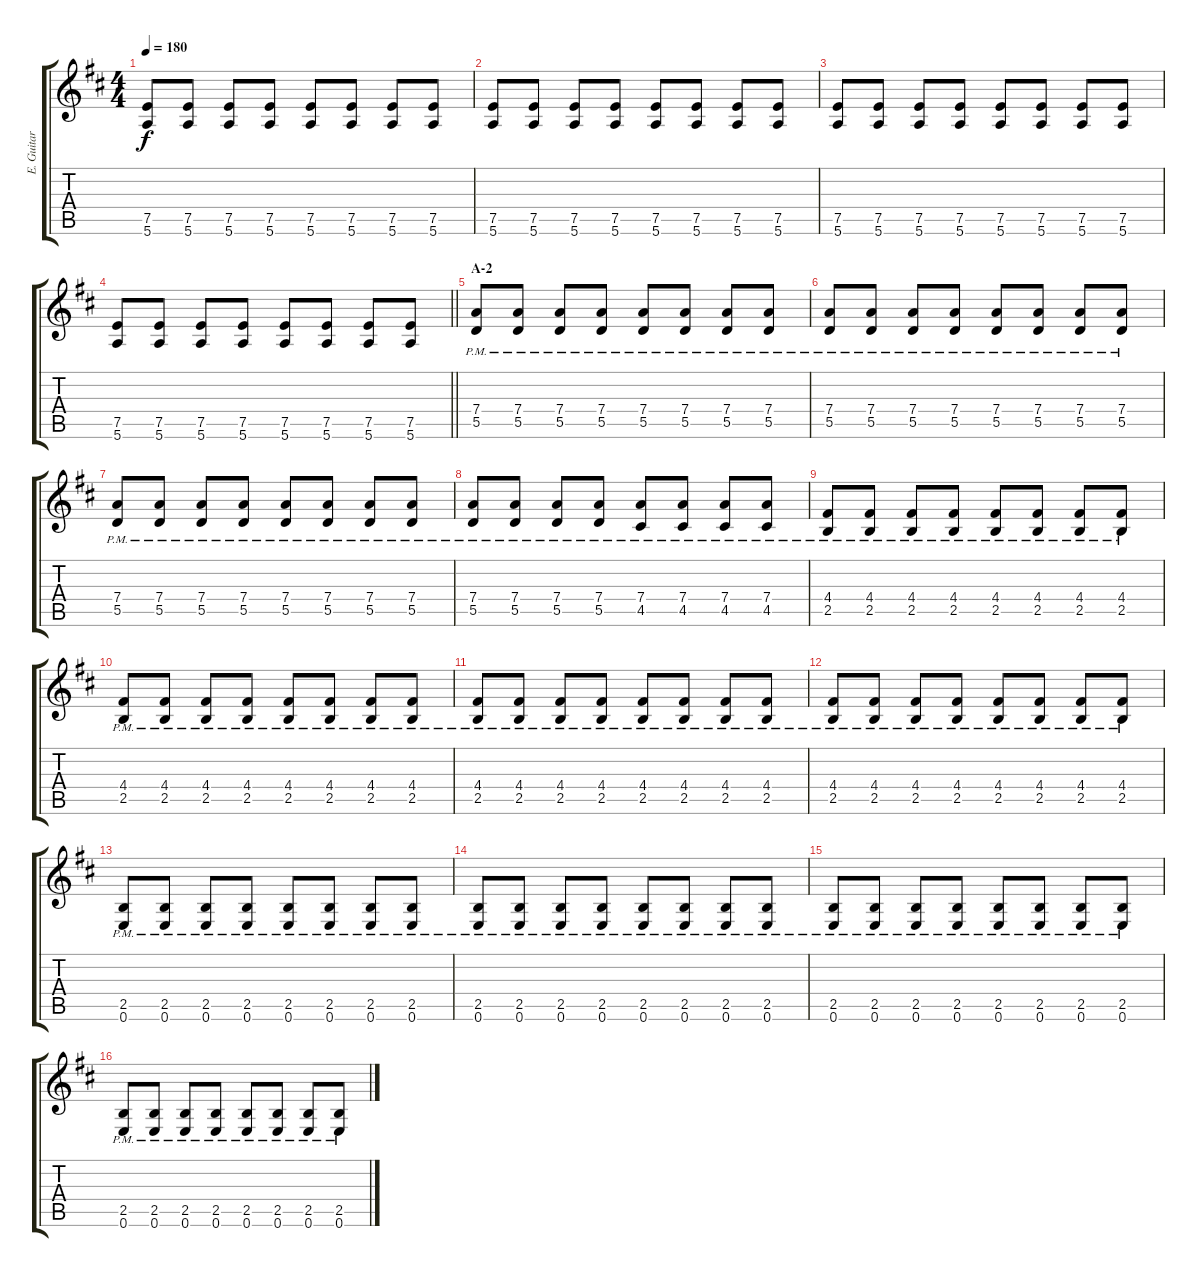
\track ("E. Guitar III" "E. Guitar ") {instrument overdrivenguitar}
\staff {score tabs}
\tuning (E4 B3 G3 D3 A2 E2) {hide}
\ts (4 4)
\tempo 180
\clef g2
\ks d
(7.5 5.6).8{dy f} (7.5 5.6).8 (7.5 5.6).8 (7.5 5.6).8 (7.5 5.6).8 (7.5 5.6).8 (7.5 5.6).8 (7.5 5.6).8 |
(7.5 5.6).8 (7.5 5.6).8 (7.5 5.6).8 (7.5 5.6).8 (7.5 5.6).8 (7.5 5.6).8 (7.5 5.6).8 (7.5 5.6).8 |
(7.5 5.6).8 (7.5 5.6).8 (7.5 5.6).8 (7.5 5.6).8 (7.5 5.6).8 (7.5 5.6).8 (7.5 5.6).8 (7.5 5.6).8 |
\barLineRight lightlight
(7.5 5.6).8 (7.5 5.6).8 (7.5 5.6).8 (7.5 5.6).8 (7.5 5.6).8 (7.5 5.6).8 (7.5 5.6).8 (7.5 5.6).8 |
\section ("" "A-2")
(7.4{pm} 5.5{pm}).8 (7.4{pm} 5.5{pm}).8 (7.4{pm} 5.5{pm}).8 (7.4{pm} 5.5{pm}).8 (7.4{pm} 5.5{pm}).8 (7.4{pm} 5.5{pm}).8 (7.4{pm} 5.5{pm}).8 (7.4{pm} 5.5{pm}).8 |
(7.4{pm} 5.5{pm}).8 (7.4{pm} 5.5{pm}).8 (7.4{pm} 5.5{pm}).8 (7.4{pm} 5.5{pm}).8 (7.4{pm} 5.5{pm}).8 (7.4{pm} 5.5{pm}).8 (7.4{pm} 5.5{pm}).8 (7.4{pm} 5.5{pm}).8 |
(7.4{pm} 5.5{pm}).8 (7.4{pm} 5.5{pm}).8 (7.4{pm} 5.5{pm}).8 (7.4{pm} 5.5{pm}).8 (7.4{pm} 5.5{pm}).8 (7.4{pm} 5.5{pm}).8 (7.4{pm} 5.5{pm}).8 (7.4{pm} 5.5{pm}).8 |
(7.4{pm} 5.5{pm}).8 (7.4{pm} 5.5{pm}).8 (7.4{pm} 5.5{pm}).8 (7.4{pm} 5.5{pm}).8 (7.4{pm} 4.5{pm}).8 (7.4{pm} 4.5{pm}).8 (7.4{pm} 4.5{pm}).8 (7.4{pm} 4.5{pm}).8 |
(4.4{pm} 2.5{pm}).8 (4.4{pm} 2.5{pm}).8 (4.4{pm} 2.5{pm}).8 (4.4{pm} 2.5{pm}).8 (4.4{pm} 2.5{pm}).8 (4.4{pm} 2.5{pm}).8 (4.4{pm} 2.5{pm}).8 (4.4{pm} 2.5{pm}).8 |
(4.4{pm} 2.5{pm}).8 (4.4{pm} 2.5{pm}).8 (4.4{pm} 2.5{pm}).8 (4.4{pm} 2.5{pm}).8 (4.4{pm} 2.5{pm}).8 (4.4{pm} 2.5{pm}).8 (4.4{pm} 2.5{pm}).8 (4.4{pm} 2.5{pm}).8 |
(4.4{pm} 2.5{pm}).8 (4.4{pm} 2.5{pm}).8 (4.4{pm} 2.5{pm}).8 (4.4{pm} 2.5{pm}).8 (4.4{pm} 2.5{pm}).8 (4.4{pm} 2.5{pm}).8 (4.4{pm} 2.5{pm}).8 (4.4{pm} 2.5{pm}).8 |
(4.4{pm} 2.5{pm}).8 (4.4{pm} 2.5{pm}).8 (4.4{pm} 2.5{pm}).8 (4.4{pm} 2.5{pm}).8 (4.4{pm} 2.5{pm}).8 (4.4{pm} 2.5{pm}).8 (4.4{pm} 2.5{pm}).8 (4.4{pm} 2.5{pm}).8 |
(2.5{pm} 0.6{pm}).8 (2.5{pm} 0.6{pm}).8 (2.5{pm} 0.6{pm}).8 (2.5{pm} 0.6{pm}).8 (2.5{pm} 0.6{pm}).8 (2.5{pm} 0.6{pm}).8 (2.5{pm} 0.6{pm}).8 (2.5{pm} 0.6{pm}).8 |
(2.5{pm} 0.6{pm}).8 (2.5{pm} 0.6{pm}).8 (2.5{pm} 0.6{pm}).8 (2.5{pm} 0.6{pm}).8 (2.5{pm} 0.6{pm}).8 (2.5{pm} 0.6{pm}).8 (2.5{pm} 0.6{pm}).8 (2.5{pm} 0.6{pm}).8 |
(2.5{pm} 0.6{pm}).8 (2.5{pm} 0.6{pm}).8 (2.5{pm} 0.6{pm}).8 (2.5{pm} 0.6{pm}).8 (2.5{pm} 0.6{pm}).8 (2.5{pm} 0.6{pm}).8 (2.5{pm} 0.6{pm}).8 (2.5{pm} 0.6{pm}).8 |
(2.5{pm} 0.6{pm}).8 (2.5{pm} 0.6{pm}).8 (2.5{pm} 0.6{pm}).8 (2.5{pm} 0.6{pm}).8 (2.5{pm} 0.6{pm}).8 (2.5{pm} 0.6{pm}).8 (2.5{pm} 0.6{pm}).8 (2.5{pm} 0.6{pm}).8
